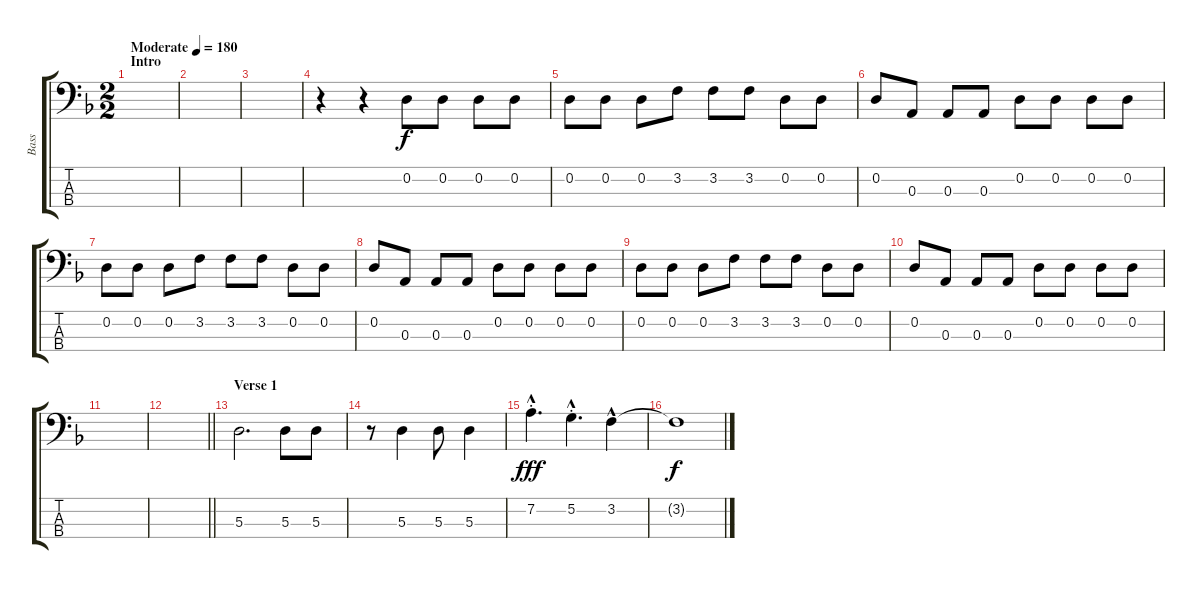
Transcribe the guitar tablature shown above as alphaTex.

\track ("Bass" "Bass") {instrument electricbassfinger}
\staff {score tabs}
\tuning (G2 D2 A1 E1) {hide}
\ts (2 2)
\section ("" "Intro")
\tempo (180 "Moderate")
\clef f4
\ks dminor
|
|
|
r.4 r.4 0.2.8 0.2.8 0.2.8 0.2.8 |
0.2.8 0.2.8 0.2.8 3.2.8 3.2.8 3.2.8 0.2.8 0.2.8 |
0.2.8 0.3.8 0.3.8 0.3.8 0.2.8 0.2.8 0.2.8 0.2.8 |
0.2.8 0.2.8 0.2.8 3.2.8 3.2.8 3.2.8 0.2.8 0.2.8 |
0.2.8 0.3.8 0.3.8 0.3.8 0.2.8 0.2.8 0.2.8 0.2.8 |
0.2.8 0.2.8 0.2.8 3.2.8 3.2.8 3.2.8 0.2.8 0.2.8 |
0.2.8 0.3.8 0.3.8 0.3.8 0.2.8 0.2.8 0.2.8 0.2.8 |
|
\barLineRight lightlight
|
\section ("" "Verse 1")
5.3.2{d instrument electricbassfinger} 5.3.8 5.3.8 |
r.8 5.3.4 5.3.8 5.3.4 |
7.2{hac st}.4{d dy fff} 5.2{hac st}.4{d} 3.2{hac}.4 |
3.2{t}.1{dy f}
